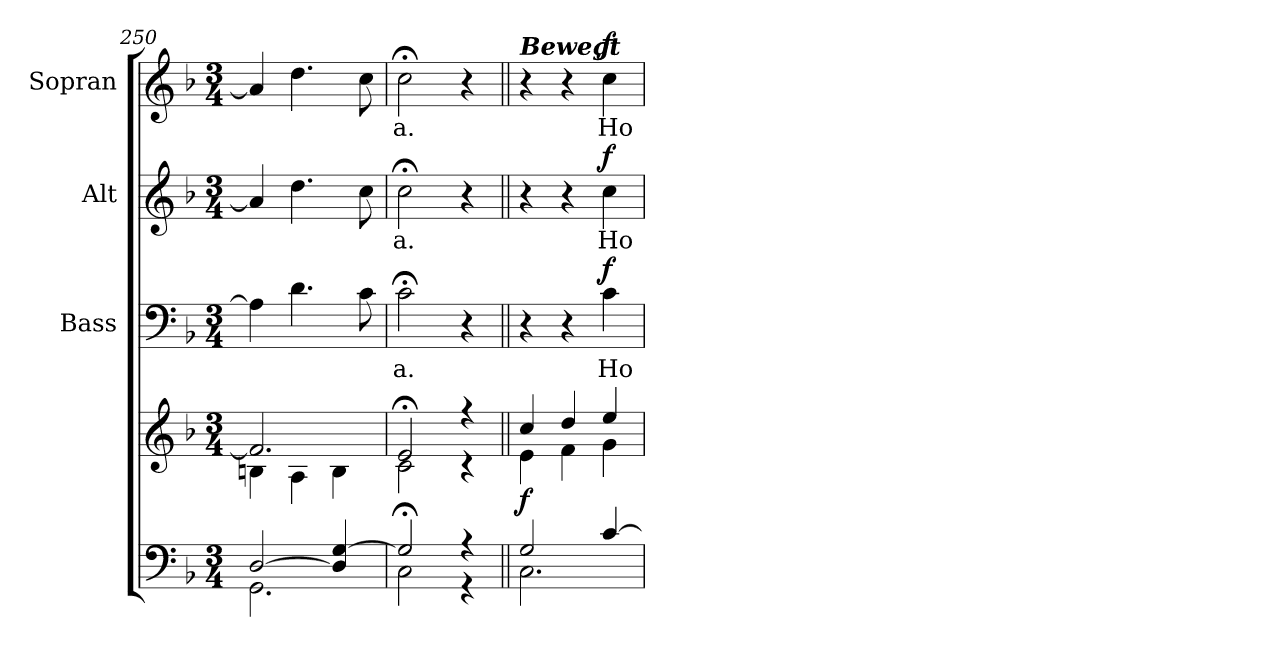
**kern	**kern	**dynam	**kern	**text	**dynam	**kern	**text	**dynam	**kern	**text	**dynam
*part4	*part4	*part4	*part3	*part3	*part3	*part2	*part2	*part2	*part1	*part1	*part1
*staff5	*staff4	*staff4/5	*staff3	*staff3	*staff3	*staff2	*staff2	*staff2	*staff1	*staff1	*staff1
*	*	*	*I"Bass	*	*	*I"Alt	*	*	*I"Sopran	*	*
*	*	*	*I'B.	*	*	*I'A.	*	*	*I'S.	*	*
*clefF4	*clefG2	*	*clefF4	*	*	*clefG2	*	*	*clefG2	*	*
*k[b-]	*k[b-]	*	*k[b-]	*	*	*k[b-]	*	*	*k[b-]	*	*
*F:	*F:	*	*F:	*	*	*F:	*	*	*F:	*	*
*M3/4	*M3/4	*	*M3/4	*	*	*M3/4	*	*	*M3/4	*	*
=250	=250	=250	=250	=250	=250	=250	=250	=250	=250	=250	=250
*^	*^	*	*	*	*	*	*	*	*	*	*
[>2D/	2.GG\	2.f/]	4Bn\	.	4A\]	.	.	4a/]	.	.	4a/]	.	.
.	.	.	4A\	.	4.d\	.	.	4.dd\	.	.	4.dd\	.	.
4D/] [>4G/	.	.	4B\	.	.	.	.	.	.	.	.	.	.
.	.	.	.	.	8c\	.	.	8cc\	.	.	8cc\	.	.
=251	=251	=251	=251	=251	=251	=251	=251	=251	=251	=251	=251	=251	=251
!	!	!	!	!	!	!LO:LY:b	!	!	!LO:LY:b	!	!	!LO:LY:b	!
2G;/]	2C\	2e;</	2c\	.	2c;<\	-a.	.	2cc;<\	-a.	.	2cc;<\	-a.	.
4r	4r	4r	4r	.	4r	.	.	4r	.	.	4r	.	.
=252||	=252||	=252||	=252||	=252||	=252||	=252||	=252||	=252||	=252||	=252||	=252||	=252||	=252||
!	!	!	!	!	!	!	!	!	!	!	!LO:TX:a:Bi:t=Bewegt	!	!
!	!	!	!	!LO:DY:b	!	!	!	!	!	!	!	!	!
2G/	2.C\	4cc/	4e\	f	4r	.	.	4r	.	.	4r	.	.
.	.	4dd/	4f\	.	4r	.	.	4r	.	.	4r	.	.
!	!	!	!	!	!	!LO:LY:b	!LO:DY:a	!	!LO:LY:b	!LO:DY:a	!	!LO:LY:b	!LO:DY:a
[>4c/	.	4ee/	4g\	.	4c\	Ho-	f	4cc\	Ho-	f	4cc\	Ho-	f
*v	*v	*	*	*	*	*	*	*	*	*	*	*	*
*	*v	*v	*	*	*	*	*	*	*	*	*	*
=	=	=	=	=	=	=	=	=	=	=	=
*-	*-	*-	*-	*-	*-	*-	*-	*-	*-	*-	*-
